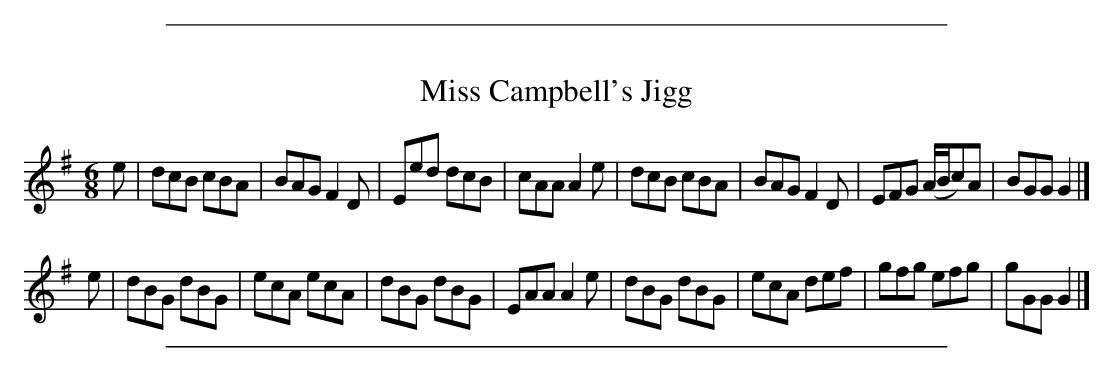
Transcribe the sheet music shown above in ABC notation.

X:1
T: Miss Campbell's Jigg
M: 6/8
L: 1/8
K: G
e |\
dcB cBA | BAG F2D | Eed dcB | cAA A2e |\
dcB cBA | BAG F2D | EFG (A/B/c)A | BGG G2 |]
e |\
dBG dBG | ecA ecA | dBG dBG | EAA A2e |\
dBG dBG | ecA def | gfg efg | gGG G2 |]
